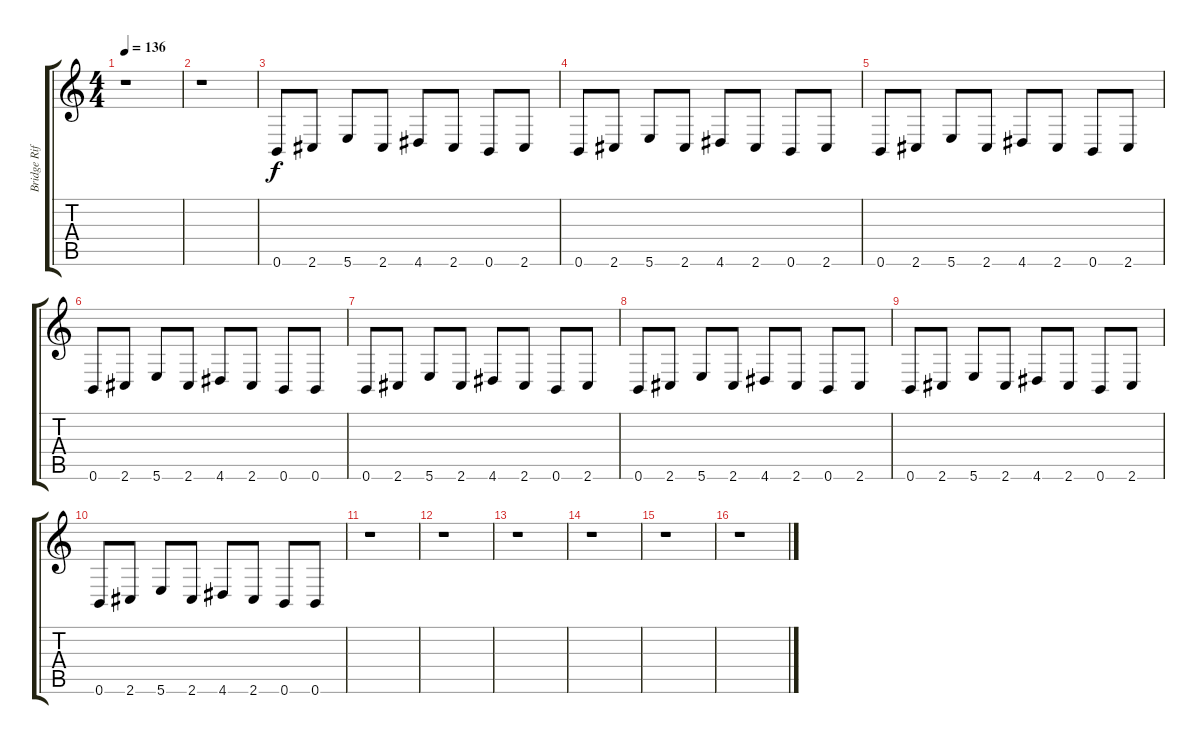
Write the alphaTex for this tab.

\track ("Bridge Riff" "Bridge Rif") {instrument distortionguitar}
\staff {score tabs}
\tuning (Db4 Ab3 E3 B2 Gb2 B1) {hide}
\ts (4 4)
\tempo 136
\clef g2
\ks c
r.1{dy f} |
r.1 |
0.6.8 2.6.8 5.6.8 2.6.8 4.6.8 2.6.8 0.6.8 2.6.8 |
0.6.8 2.6.8 5.6.8 2.6.8 4.6.8 2.6.8 0.6.8 2.6.8 |
0.6.8 2.6.8 5.6.8 2.6.8 4.6.8 2.6.8 0.6.8 2.6.8 |
0.6.8 2.6.8 5.6.8 2.6.8 4.6.8 2.6.8 0.6.8 0.6.8 |
0.6.8 2.6.8 5.6.8 2.6.8 4.6.8 2.6.8 0.6.8 2.6.8 |
0.6.8 2.6.8 5.6.8 2.6.8 4.6.8 2.6.8 0.6.8 2.6.8 |
0.6.8 2.6.8 5.6.8 2.6.8 4.6.8 2.6.8 0.6.8 2.6.8 |
0.6.8 2.6.8 5.6.8 2.6.8 4.6.8 2.6.8 0.6.8 0.6.8 |
r.1 |
r.1 |
r.1 |
r.1 |
r.1 |
r.1
